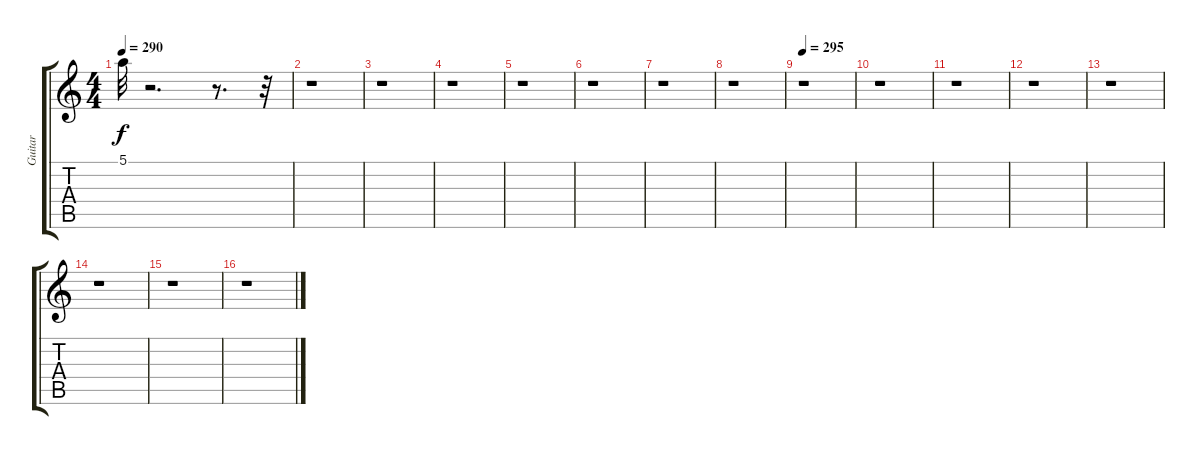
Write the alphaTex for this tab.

\track ("Guitar" "Guitar") {instrument acousticguitarnylon}
\staff {score tabs}
\tuning (E4 B3 G3 D3 A2 E2) {hide}
\ts (4 4)
\tempo 290
\clef g2
\ks c
5.1{t}.32{dy f} r.2{d} r.8{d} r.32 |
r.1 |
r.1 |
r.1 |
r.1 |
r.1 |
r.1 |
r.1 |
\tempo 295
r.1 |
r.1 |
r.1 |
r.1 |
r.1 |
r.1 |
r.1 |
r.1
